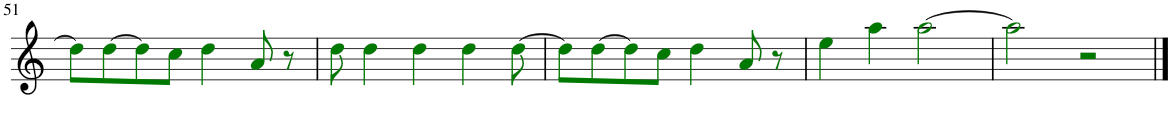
**kern
*part1
*staff1
*I"Flauta 1
*I'Fl.1
*clefG2
*k[]
*M4/4
=50
8r
4ddi\
4ddi\
4ddi\
[8ddi\
!!LO:PB:g=z
=51
8ddi\L]
[8ddi\
8ddi\]
8cci\J
4ddi\
8ai/
8r
=52
8ddi\
4ddi\
4ddi\
4ddi\
[8ddi\
=53
8ddi\L]
[8ddi\
8ddi\]
8cci\J
4ddi\
8ai/
8r
=54
4eei\
4aai\
[2aai\
=
*-
